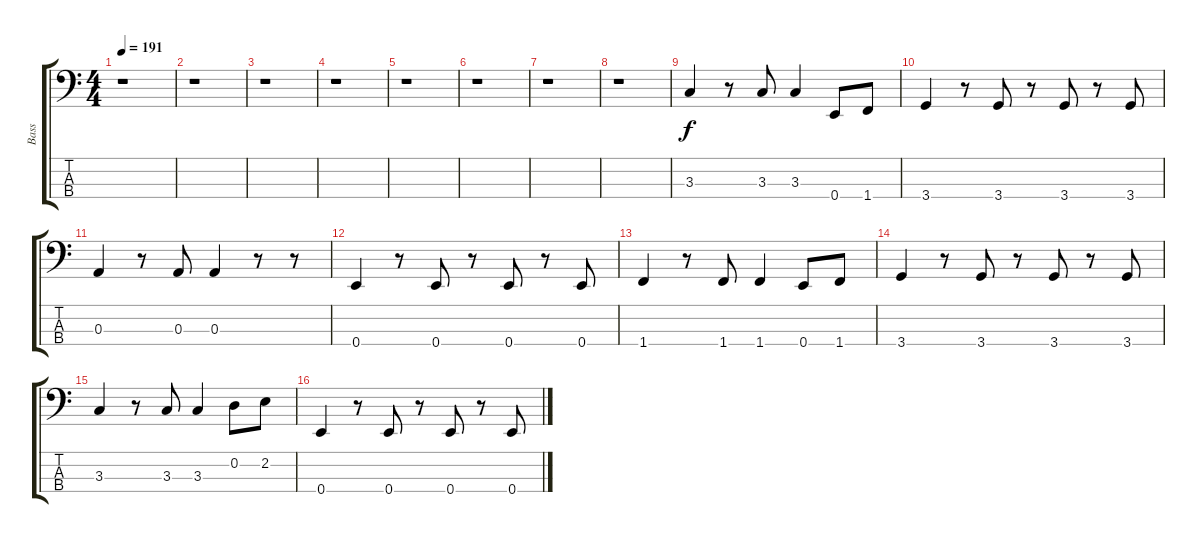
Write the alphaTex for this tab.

\track ("Bass" "Bass") {instrument electricbassfinger}
\staff {score tabs}
\tuning (G2 D2 A1 E1) {hide}
\ts (4 4)
\tempo 191
\clef f4
\ks c
r.1{dy ff} |
r.1 |
r.1 |
r.1 |
r.1 |
r.1 |
r.1 |
r.1 |
3.3.4{dy f} r.8 3.3.8 3.3.4 0.4.8 1.4.8 |
3.4.4 r.8 3.4.8 r.8 3.4.8 r.8 3.4.8 |
0.3.4 r.8 0.3.8 0.3.4 r.8 r.8 |
0.4.4 r.8 0.4.8 r.8 0.4.8 r.8 0.4.8 |
1.4.4 r.8 1.4.8 1.4.4 0.4.8 1.4.8 |
3.4.4 r.8 3.4.8 r.8 3.4.8 r.8 3.4.8 |
3.3.4 r.8 3.3.8 3.3.4 0.2.8 2.2.8 |
0.4.4 r.8 0.4.8 r.8 0.4.8 r.8 0.4.8
